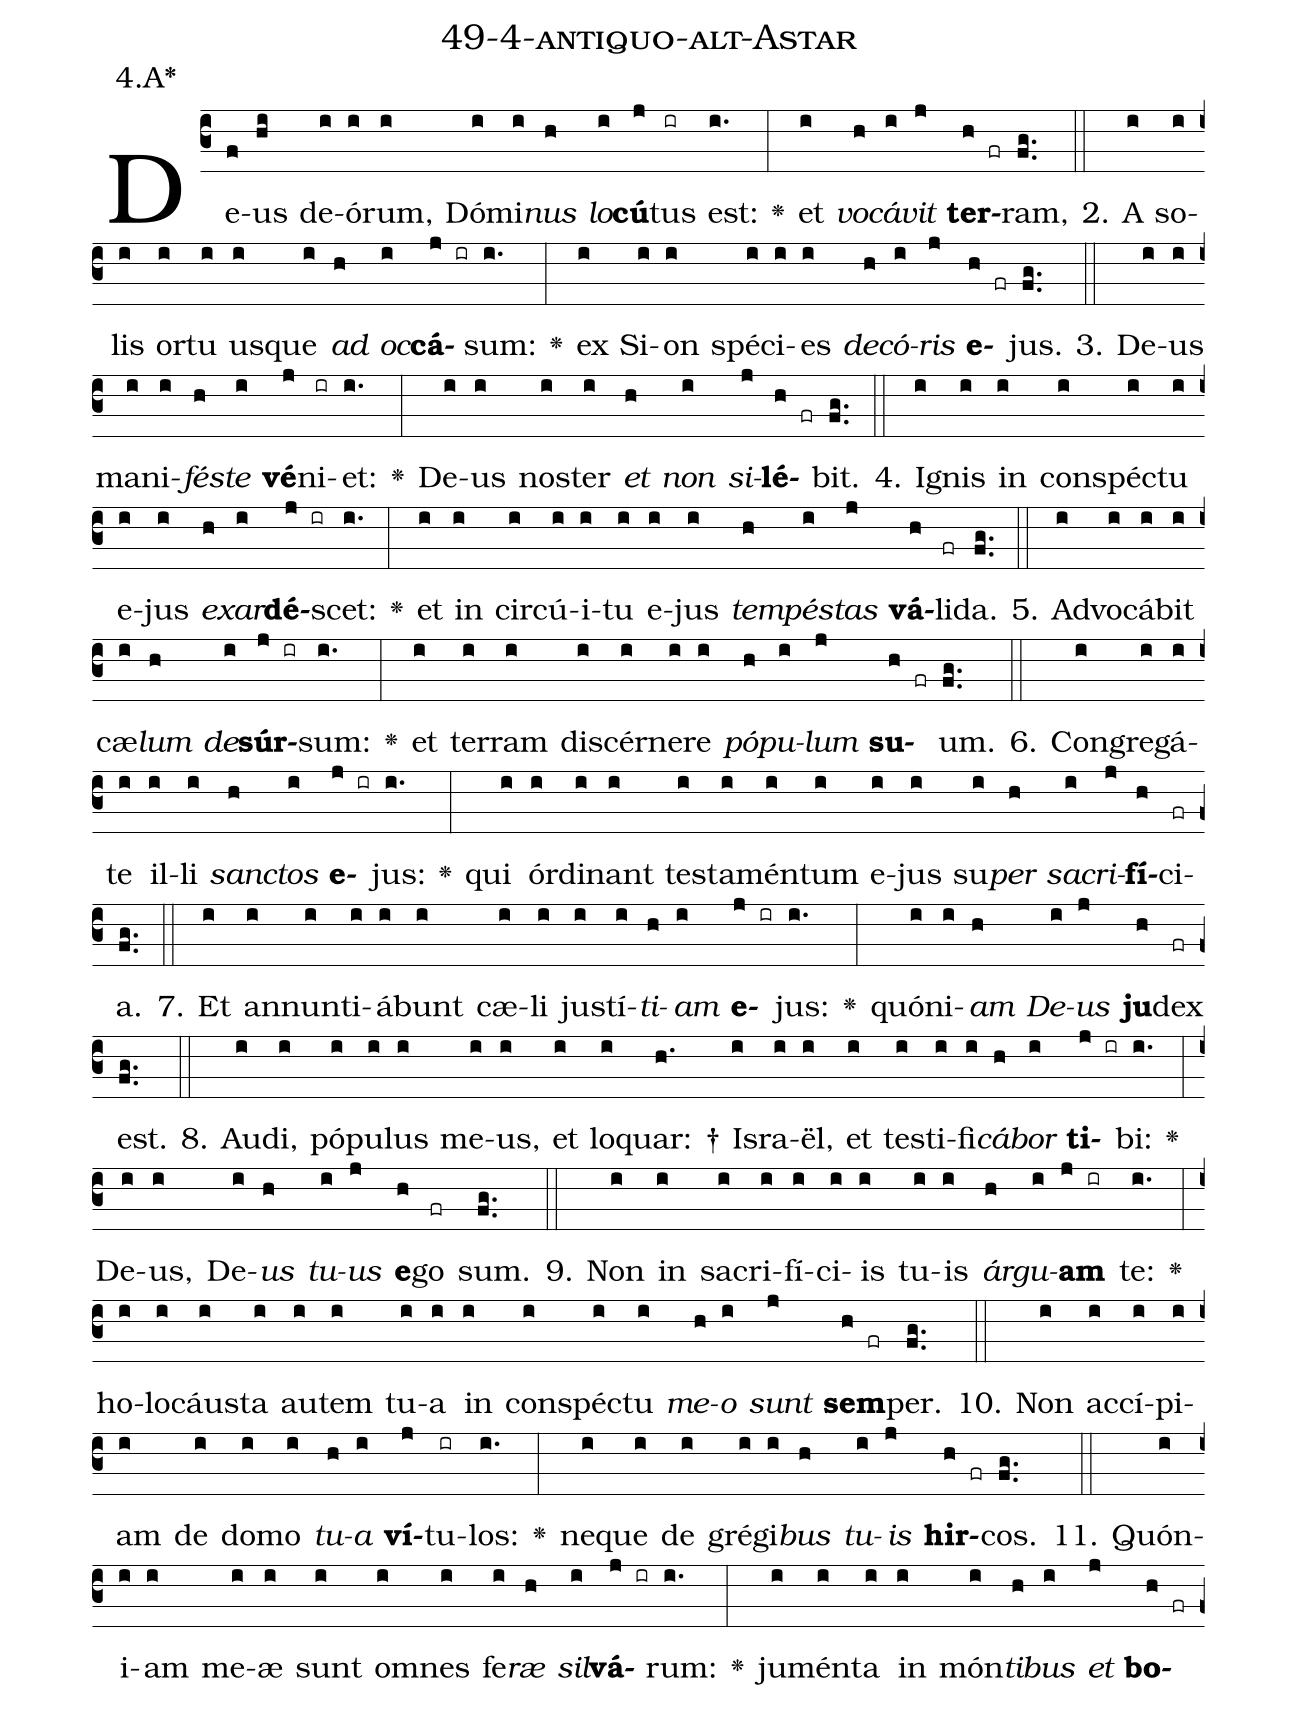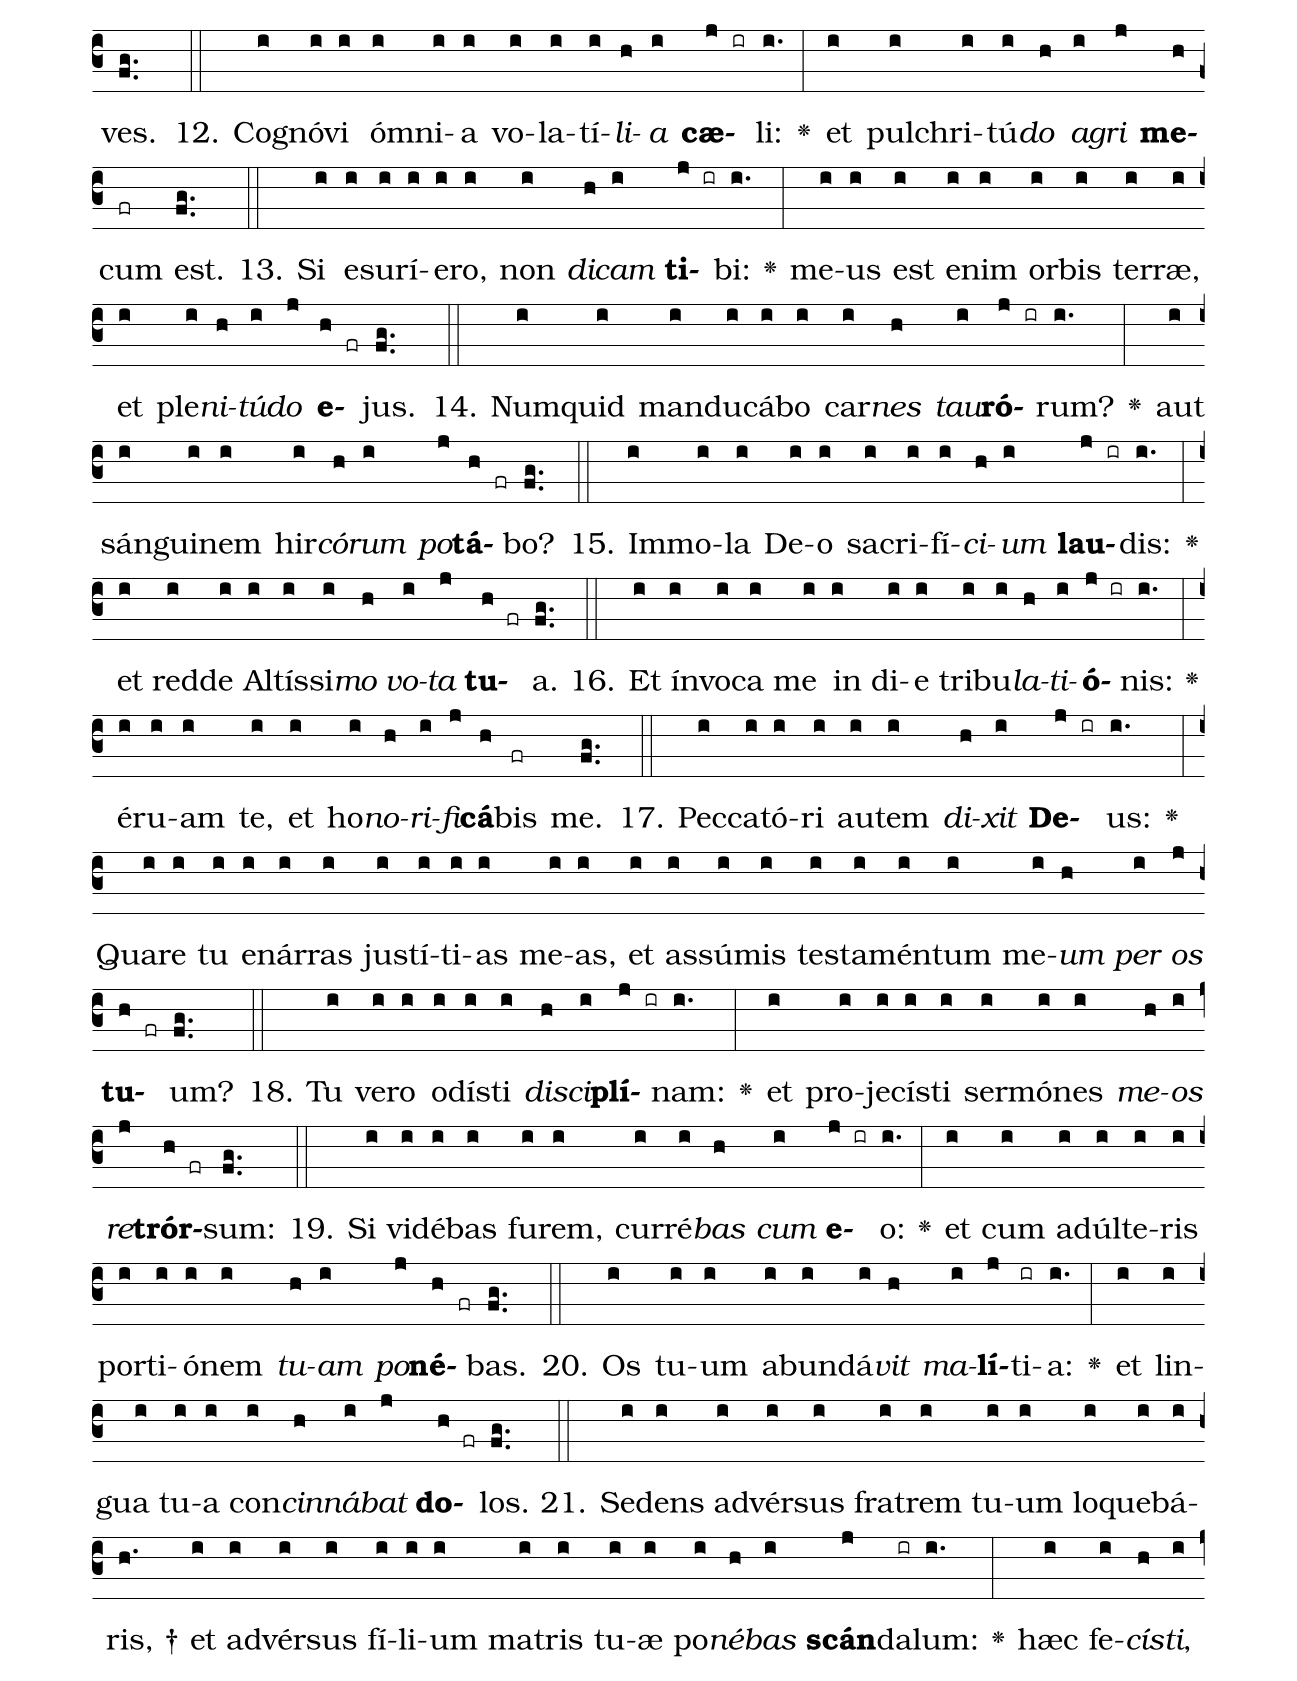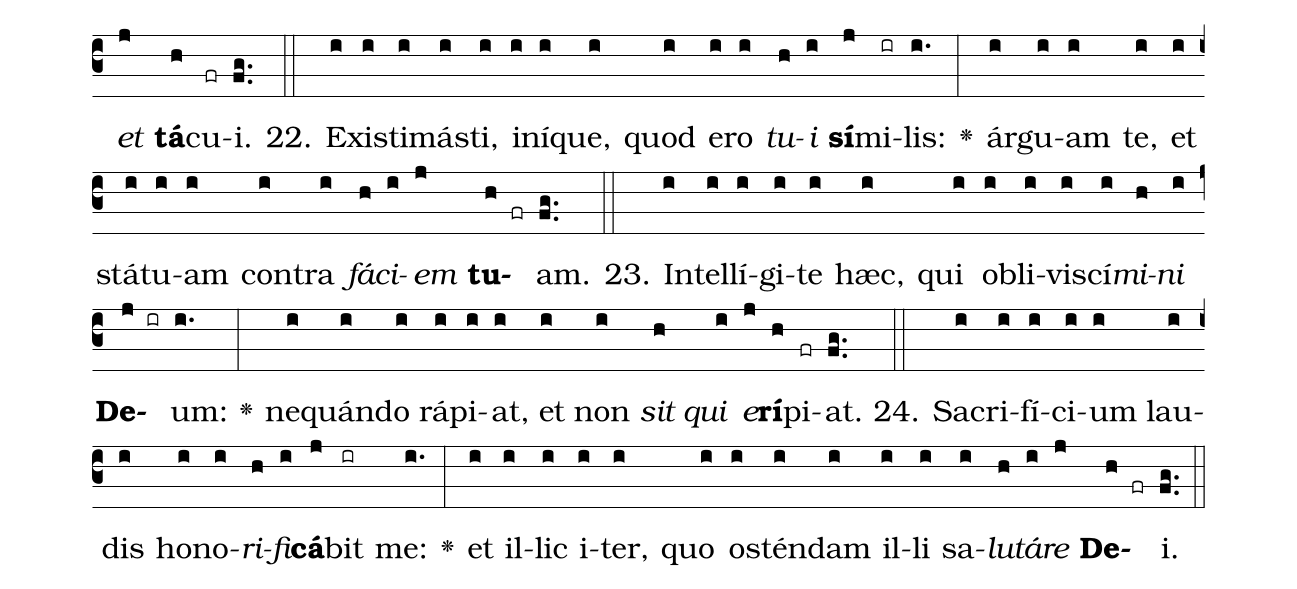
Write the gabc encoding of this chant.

name: 49-4-antiquo-alt-Astar;
annotation: 4.A*;
%%
(c3)De(f)us(hi) de(i)ó(i)rum,(i) Dó(i)mi(i)<i>nus</i>(h) <i>lo</i>(i)<b>cú</b>(j)tus(ir) est:(i.) <v>\greheightstar</v>(:) et(i) <i>vo</i>(h)<i>cá</i>(i)<i>vit</i>(j) <b>ter</b>(h fr)ram,(fg..) (::)
2. A(i) so(i)lis(i) or(i)tu(i) us(i)que(i) <i>ad</i>(h) <i>oc</i>(i)<b>cá</b>(j ir)sum:(i.) <v>\greheightstar</v>(:) ex(i) Si(i)on(i) spé(i)ci(i)es(i) <i>de</i>(h)<i>có</i>(i)<i>ris</i>(j) <b>e</b>(h fr)jus.(fg..) (::)
3. De(i)us(i) ma(i)ni(i)<i>fés</i>(h)<i>te</i>(i) <b>vé</b>(j)ni(ir)et:(i.) <v>\greheightstar</v>(:) De(i)us(i) nos(i)ter(i) <i>et</i>(h) <i>non</i>(i) <i>si</i>(j)<b>lé</b>(h fr)bit.(fg..) (::)
4. I(i)gnis(i) in(i) con(i)spéc(i)tu(i) e(i)jus(i) <i>ex</i>(h)<i>ar</i>(i)<b>dé</b>(j ir)scet:(i.) <v>\greheightstar</v>(:) et(i) in(i) cir(i)cú(i)i(i)tu(i) e(i)jus(i) <i>tem</i>(h)<i>pés</i>(i)<i>tas</i>(j) <b>vá</b>(h)li(fr)da.(fg..) (::)
5. Ad(i)vo(i)cá(i)bit(i) cæ(i)<i>lum</i>(h) <i>de</i>(i)<b>súr</b>(j ir)sum:(i.) <v>\greheightstar</v>(:) et(i) ter(i)ram(i) di(i)scér(i)ne(i)re(i) <i>pó</i>(h)<i>pu</i>(i)<i>lum</i>(j) <b>su</b>(h fr)um.(fg..) (::)
6. Con(i)gre(i)gá(i)te(i) il(i)li(i) <i>sanc</i>(h)<i>tos</i>(i) <b>e</b>(j ir)jus:(i.) <v>\greheightstar</v>(:) qui(i) ór(i)di(i)nant(i) tes(i)ta(i)mén(i)tum(i) e(i)jus(i) su(i)<i>per</i>(h) <i>sa</i>(i)<i>cri</i>(j)<b>fí</b>(h)ci(fr)a.(fg..) (::)
7. Et(i) an(i)nun(i)ti(i)á(i)bunt(i) cæ(i)li(i) jus(i)tí(i)<i>ti</i>(h)<i>am</i>(i) <b>e</b>(j ir)jus:(i.) <v>\greheightstar</v>(:) quón(i)i(i)<i>am</i>(h) <i>De</i>(i)<i>us</i>(j) <b>ju</b>(h)dex(fr) est.(fg..) (::)
8. Au(i)di,(i) pó(i)pu(i)lus(i) me(i)us,(i) et(i) lo(i)quar: †(h.) Is(i)ra(i)ël,(i) et(i) tes(i)ti(i)fi(i)<i>cá</i>(h)<i>bor</i>(i) <b>ti</b>(j ir)bi:(i.) <v>\greheightstar</v>(:) De(i)us,(i) De(i)<i>us</i>(h) <i>tu</i>(i)<i>us</i>(j) <b>e</b>(h)go(fr) sum.(fg..) (::)
9. Non(i) in(i) sa(i)cri(i)fí(i)ci(i)is(i) tu(i)is(i) <i>ár</i>(h)<i>gu</i>(i)<b>am</b>(j ir) te:(i.) <v>\greheightstar</v>(:) ho(i)lo(i)cáus(i)ta(i) au(i)tem(i) tu(i)a(i) in(i) con(i)spéc(i)tu(i) <i>me</i>(h)<i>o</i>(i) <i>sunt</i>(j) <b>sem</b>(h fr)per.(fg..) (::)
10. Non(i) ac(i)cí(i)pi(i)am(i) de(i) do(i)mo(i) <i>tu</i>(h)<i>a</i>(i) <b>ví</b>(j)tu(ir)los:(i.) <v>\greheightstar</v>(:) ne(i)que(i) de(i) gré(i)gi(i)<i>bus</i>(h) <i>tu</i>(i)<i>is</i>(j) <b>hir</b>(h fr)cos.(fg..) (::)
11. Quón(i)i(i)am(i) me(i)æ(i) sunt(i) om(i)nes(i) fe(i)<i>ræ</i>(h) <i>sil</i>(i)<b>vá</b>(j ir)rum:(i.) <v>\greheightstar</v>(:) ju(i)mén(i)ta(i) in(i) món(i)<i>ti</i>(h)<i>bus</i>(i) <i>et</i>(j) <b>bo</b>(h fr)ves.(fg..) (::)
12. Co(i)gnó(i)vi(i) óm(i)ni(i)a(i) vo(i)la(i)tí(i)<i>li</i>(h)<i>a</i>(i) <b>cæ</b>(j ir)li:(i.) <v>\greheightstar</v>(:) et(i) pul(i)chri(i)tú(i)<i>do</i>(h) <i>a</i>(i)<i>gri</i>(j) <b>me</b>(h)cum(fr) est.(fg..) (::)
13. Si(i) e(i)su(i)rí(i)e(i)ro,(i) non(i) <i>di</i>(h)<i>cam</i>(i) <b>ti</b>(j ir)bi:(i.) <v>\greheightstar</v>(:) me(i)us(i) est(i) e(i)nim(i) or(i)bis(i) ter(i)ræ,(i) et(i) ple(i)<i>ni</i>(h)<i>tú</i>(i)<i>do</i>(j) <b>e</b>(h fr)jus.(fg..) (::)
14. Num(i)quid(i) man(i)du(i)cá(i)bo(i) car(i)<i>nes</i>(h) <i>tau</i>(i)<b>ró</b>(j ir)rum?(i.) <v>\greheightstar</v>(:) aut(i) sán(i)gui(i)nem(i) hir(i)<i>có</i>(h)<i>rum</i>(i) <i>po</i>(j)<b>tá</b>(h fr)bo?(fg..) (::)
15. Im(i)mo(i)la(i) De(i)o(i) sa(i)cri(i)fí(i)<i>ci</i>(h)<i>um</i>(i) <b>lau</b>(j ir)dis:(i.) <v>\greheightstar</v>(:) et(i) red(i)de(i) Al(i)tís(i)si(i)<i>mo</i>(h) <i>vo</i>(i)<i>ta</i>(j) <b>tu</b>(h fr)a.(fg..) (::)
16. Et(i) ín(i)vo(i)ca(i) me(i) in(i) di(i)e(i) tri(i)bu(i)<i>la</i>(h)<i>ti</i>(i)<b>ó</b>(j ir)nis:(i.) <v>\greheightstar</v>(:) é(i)ru(i)am(i) te,(i) et(i) ho(i)<i>no</i>(h)<i>ri</i>(i)<i>fi</i>(j)<b>cá</b>(h)bis(fr) me.(fg..) (::)
17. Pec(i)ca(i)tó(i)ri(i) au(i)tem(i) <i>di</i>(h)<i>xit</i>(i) <b>De</b>(j ir)us:(i.) <v>\greheightstar</v>(:) Qua(i)re(i) tu(i) e(i)nár(i)ras(i) jus(i)tí(i)ti(i)as(i) me(i)as,(i) et(i) as(i)sú(i)mis(i) tes(i)ta(i)mén(i)tum(i) me(i)<i>um</i>(h) <i>per</i>(i) <i>os</i>(j) <b>tu</b>(h fr)um?(fg..) (::)
18. Tu(i) ve(i)ro(i) o(i)dís(i)ti(i) <i>di</i>(h)<i>sci</i>(i)<b>plí</b>(j ir)nam:(i.) <v>\greheightstar</v>(:) et(i) pro(i)je(i)cís(i)ti(i) ser(i)mó(i)nes(i) <i>me</i>(h)<i>os</i>(i) <i>re</i>(j)<b>trór</b>(h fr)sum:(fg..) (::)
19. Si(i) vi(i)dé(i)bas(i) fu(i)rem,(i) cur(i)ré(i)<i>bas</i>(h) <i>cum</i>(i) <b>e</b>(j ir)o:(i.) <v>\greheightstar</v>(:) et(i) cum(i) ad(i)úl(i)te(i)ris(i) por(i)ti(i)ó(i)nem(i) <i>tu</i>(h)<i>am</i>(i) <i>po</i>(j)<b>né</b>(h fr)bas.(fg..) (::)
20. Os(i) tu(i)um(i) ab(i)un(i)dá(i)<i>vit</i>(h) <i>ma</i>(i)<b>lí</b>(j)ti(ir)a:(i.) <v>\greheightstar</v>(:) et(i) lin(i)gua(i) tu(i)a(i) con(i)<i>cin</i>(h)<i>ná</i>(i)<i>bat</i>(j) <b>do</b>(h fr)los.(fg..) (::)
21. Se(i)dens(i) ad(i)vér(i)sus(i) fra(i)trem(i) tu(i)um(i) lo(i)que(i)bá(i)ris, †(h.) et(i) ad(i)vér(i)sus(i) fí(i)li(i)um(i) ma(i)tris(i) tu(i)æ(i) po(i)<i>né</i>(h)<i>bas</i>(i) <b>scán</b>(j)da(ir)lum:(i.) <v>\greheightstar</v>(:) hæc(i) fe(i)<i>cís</i>(h)<i>ti</i>,(i) <i>et</i>(j) <b>tá</b>(h)cu(fr)i.(fg..) (::)
22. Ex(i)is(i)ti(i)más(i)ti,(i) in(i)í(i)que,(i) quod(i) e(i)ro(i) <i>tu</i>(h)<i>i</i>(i) <b>sí</b>(j)mi(ir)lis:(i.) <v>\greheightstar</v>(:) ár(i)gu(i)am(i) te,(i) et(i) stá(i)tu(i)am(i) con(i)tra(i) <i>fá</i>(h)<i>ci</i>(i)<i>em</i>(j) <b>tu</b>(h fr)am.(fg..) (::)
23. In(i)tel(i)lí(i)gi(i)te(i) hæc,(i) qui(i) ob(i)li(i)vi(i)scí(i)<i>mi</i>(h)<i>ni</i>(i) <b>De</b>(j ir)um:(i.) <v>\greheightstar</v>(:) ne(i)quán(i)do(i) rá(i)pi(i)at,(i) et(i) non(i) <i>sit</i>(h) <i>qui</i>(i) <i>e</i>(j)<b>rí</b>(h)pi(fr)at.(fg..) (::)
24. Sa(i)cri(i)fí(i)ci(i)um(i) lau(i)dis(i) ho(i)no(i)<i>ri</i>(h)<i>fi</i>(i)<b>cá</b>(j)bit(ir) me:(i.) <v>\greheightstar</v>(:) et(i) il(i)lic(i) i(i)ter,(i) quo(i) os(i)tén(i)dam(i) il(i)li(i) sa(i)<i>lu</i>(h)<i>tá</i>(i)<i>re</i>(j) <b>De</b>(h fr)i.(fg..) (::)
